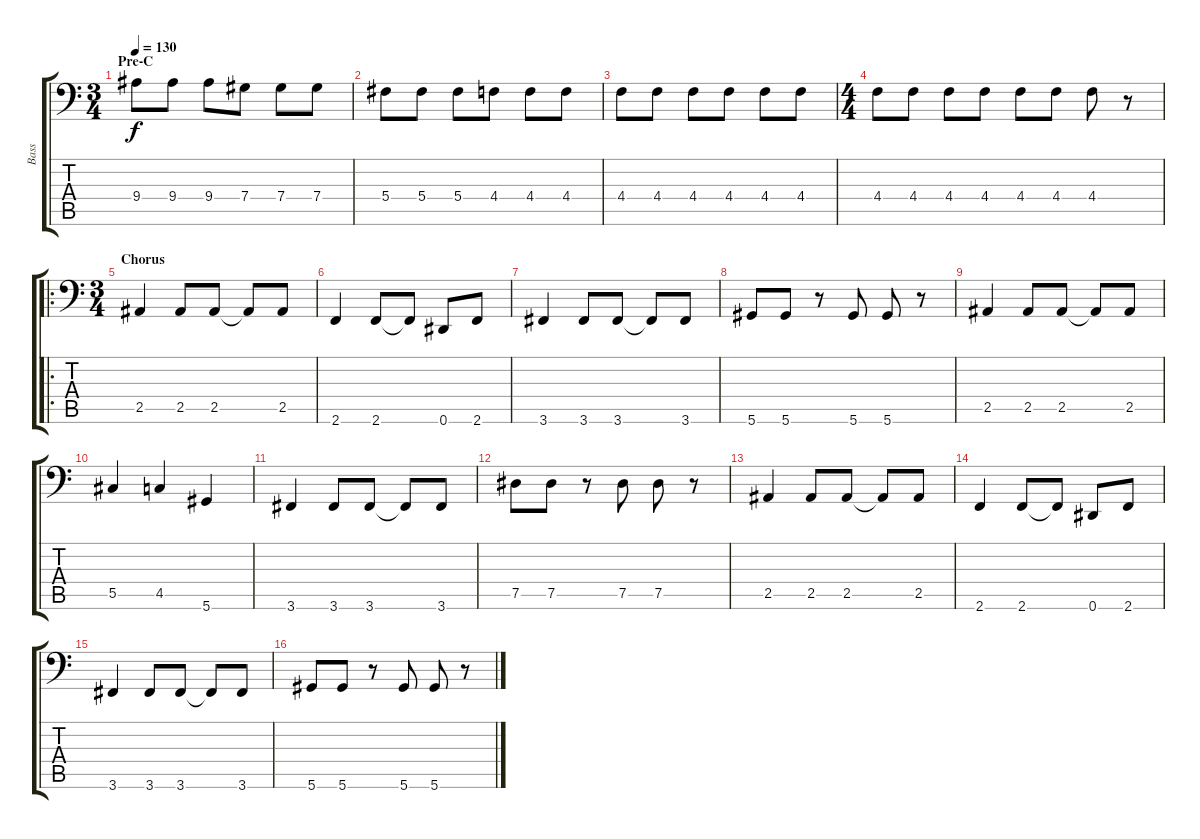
\track ("Bass" "Bass") {instrument electricbassfinger}
\staff {score tabs}
\tuning (Eb3 Bb2 Gb2 Db2 Ab1 Eb1) {hide}
\ts (3 4)
\section ("" "Pre-C")
\tempo 130
\clef f4
\ks c
9.4.8{dy f} 9.4.8 9.4.8 7.4.8 7.4.8 7.4.8 |
5.4.8 5.4.8 5.4.8 4.4.8 4.4.8 4.4.8 |
4.4.8 4.4.8 4.4.8 4.4.8 4.4.8 4.4.8 |
\ts (4 4)
4.4.8 4.4.8 4.4.8 4.4.8 4.4.8 4.4.8 4.4.8 r.8 |
\ro
\ts (3 4)
\section ("" "Chorus")
2.5.4 2.5.8 2.5.8 2.5{t}.8 2.5.8 |
2.6.4 2.6.8 2.6{t}.8 0.6.8 2.6.8 |
3.6.4 3.6.8 3.6.8 3.6{t}.8 3.6.8 |
5.6.8 5.6.8 r.8 5.6.8 5.6.8 r.8 |
2.5.4 2.5.8 2.5.8 2.5{t}.8 2.5.8 |
5.5.4 4.5.4 5.6.4 |
3.6.4 3.6.8 3.6.8 3.6{t}.8 3.6.8 |
7.5.8 7.5.8 r.8 7.5.8 7.5.8 r.8 |
2.5.4 2.5.8 2.5.8 2.5{t}.8 2.5.8 |
2.6.4 2.6.8 2.6{t}.8 0.6.8 2.6.8 |
3.6.4 3.6.8 3.6.8 3.6{t}.8 3.6.8 |
5.6.8 5.6.8 r.8 5.6.8 5.6.8 r.8
